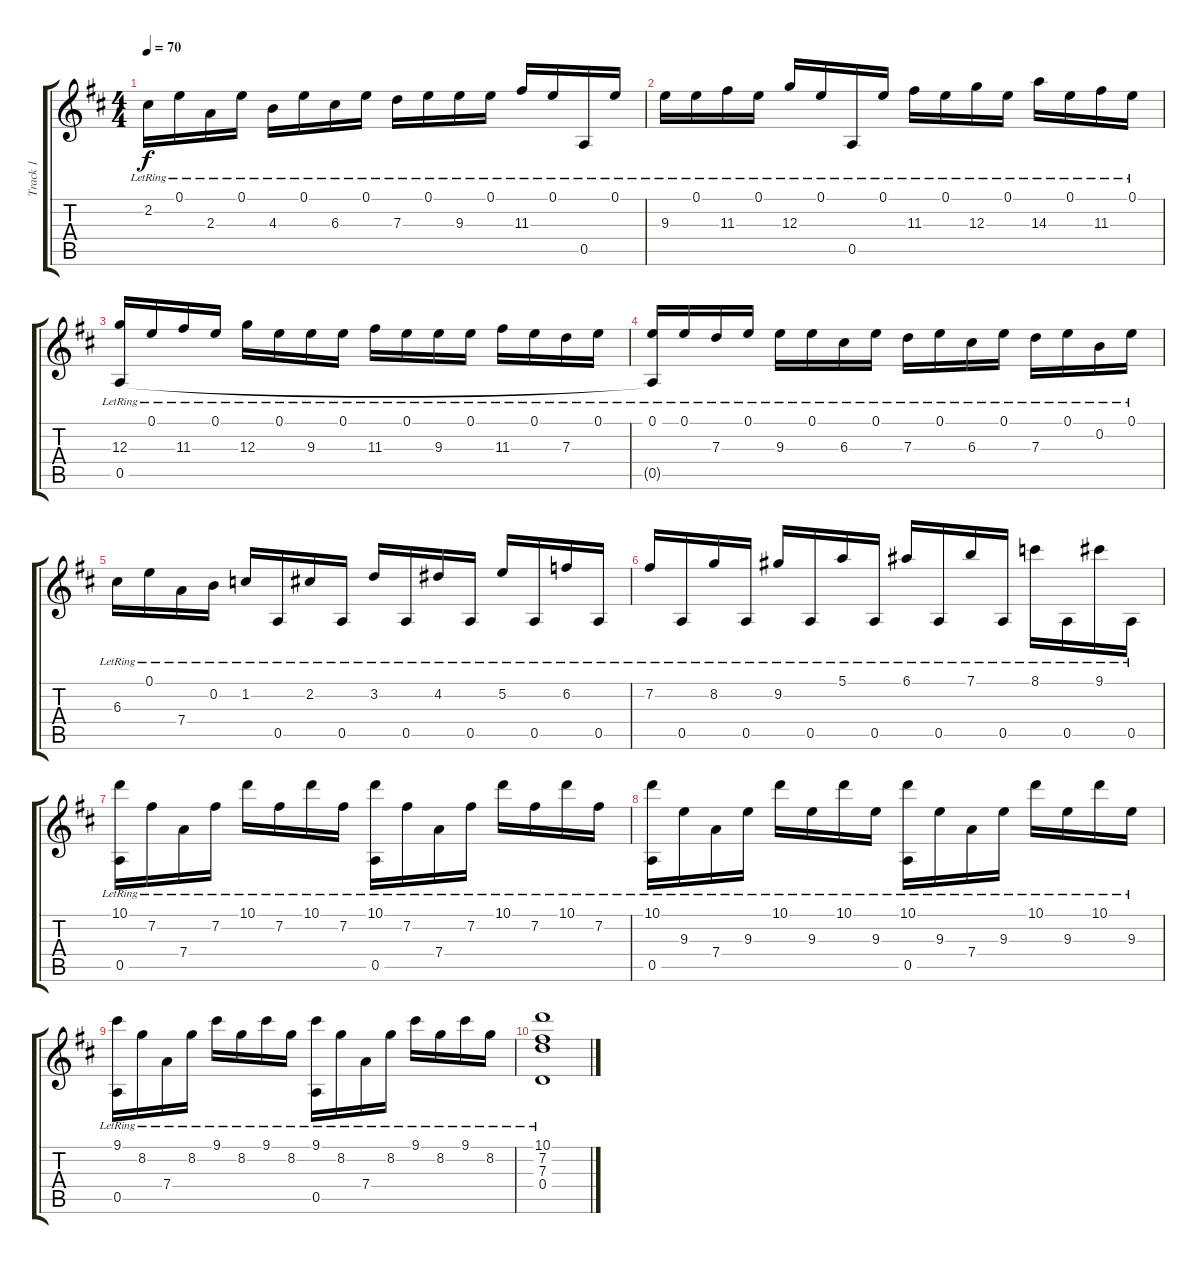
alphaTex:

\track ("Track 1" "Track 1") {instrument acousticguitarnylon}
\staff {score tabs}
\tuning (E4 B3 G3 D3 A2 E2) {hide}
\ts (4 4)
\tempo 70
\clef g2
\ks d
2.2{lr}.16{dy f} 0.1{lr}.16 2.3{lr}.16 0.1{lr}.16 4.3{lr}.16 0.1{lr}.16 6.3{lr}.16 0.1{lr}.16 7.3{lr}.16 0.1{lr}.16 9.3{lr}.16 0.1{lr}.16 11.3{lr}.16 0.1{lr}.16 0.5{lr}.16 0.1{lr}.16 |
9.3{lr}.16 0.1{lr}.16 11.3{lr}.16 0.1{lr}.16 12.3{lr}.16 0.1{lr}.16 0.5{lr}.16 0.1{lr}.16 11.3{lr}.16 0.1{lr}.16 12.3{lr}.16 0.1{lr}.16 14.3{lr}.16 0.1{lr}.16 11.3{lr}.16 0.1{lr}.16 |
(12.3{lr} 0.5{lr}).16 0.1{lr}.16 11.3{lr}.16 0.1{lr}.16 12.3{lr}.16 0.1{lr}.16 9.3{lr}.16 0.1{lr}.16 11.3{lr}.16 0.1{lr}.16 9.3{lr}.16 0.1{lr}.16 11.3{lr}.16 0.1{lr}.16 7.3{lr}.16 0.1{lr}.16 |
(0.1{lr} 0.5{t}).16 0.1{lr}.16 7.3{lr}.16 0.1{lr}.16 9.3{lr}.16 0.1{lr}.16 6.3{lr}.16 0.1{lr}.16 7.3{lr}.16 0.1{lr}.16 6.3{lr}.16 0.1{lr}.16 7.3{lr}.16 0.1{lr}.16 0.2{lr}.16 0.1{lr}.16 |
6.3{lr}.16 0.1{lr}.16 7.4{lr}.16 0.2{lr}.16 1.2{lr}.16 0.5{lr}.16 2.2{lr}.16 0.5{lr}.16 3.2{lr}.16 0.5{lr}.16 4.2{lr}.16 0.5{lr}.16 5.2{lr}.16 0.5{lr}.16 6.2{lr}.16 0.5{lr}.16 |
7.2{lr}.16 0.5{lr}.16 8.2{lr}.16 0.5{lr}.16 9.2{lr}.16 0.5{lr}.16 5.1{lr}.16 0.5{lr}.16 6.1{lr}.16 0.5{lr}.16 7.1{lr}.16 0.5{lr}.16 8.1{lr}.16 0.5{lr}.16 9.1{lr}.16 0.5{lr}.16 |
(10.1{lr} 0.5{lr}).16 7.2{lr}.16 7.4{lr}.16 7.2{lr}.16 10.1{lr}.16 7.2{lr}.16 10.1{lr}.16 7.2{lr}.16 (10.1{lr} 0.5{lr}).16 7.2{lr}.16 7.4{lr}.16 7.2{lr}.16 10.1{lr}.16 7.2{lr}.16 10.1{lr}.16 7.2{lr}.16 |
(10.1{lr} 0.5{lr}).16 9.3{lr}.16 7.4{lr}.16 9.3{lr}.16 10.1{lr}.16 9.3{lr}.16 10.1{lr}.16 9.3{lr}.16 (10.1{lr} 0.5{lr}).16 9.3{lr}.16 7.4{lr}.16 9.3{lr}.16 10.1{lr}.16 9.3{lr}.16 10.1{lr}.16 9.3{lr}.16 |
(9.1{lr} 0.5{lr}).16 8.2{lr}.16 7.4{lr}.16 8.2{lr}.16 9.1{lr}.16 8.2{lr}.16 9.1{lr}.16 8.2{lr}.16 (9.1{lr} 0.5{lr}).16 8.2{lr}.16 7.4{lr}.16 8.2{lr}.16 9.1{lr}.16 8.2{lr}.16 9.1{lr}.16 8.2{lr}.16 |
(10.1{lr} 7.2{lr} 7.3{lr} 0.4{lr}).1
